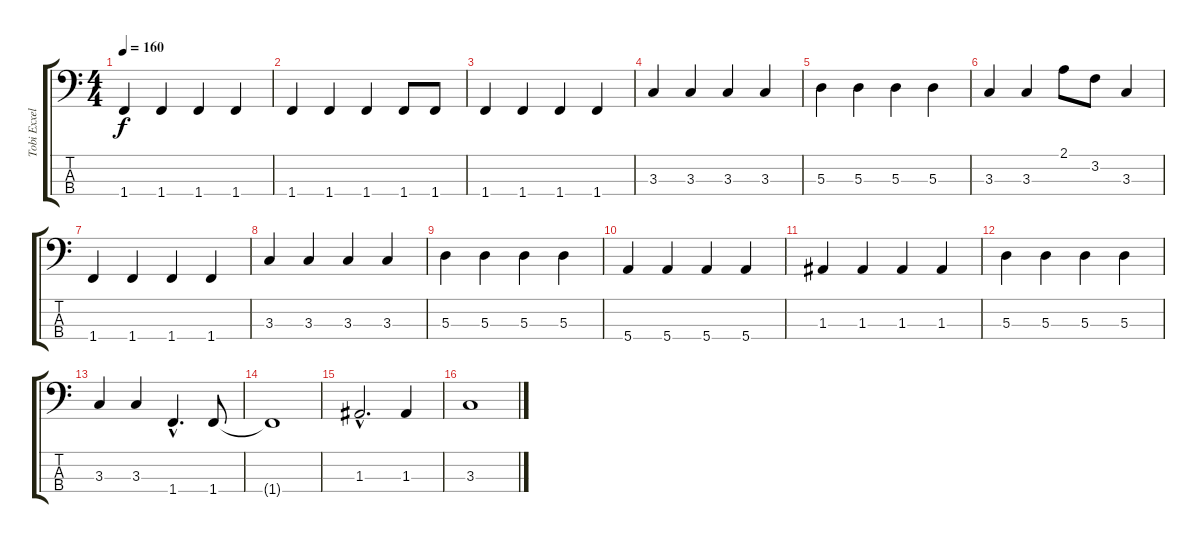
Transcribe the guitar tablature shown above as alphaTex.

\track ("Tobi Exxel" "Tobi Exxel") {instrument electricbasspick}
\staff {score tabs}
\tuning (G2 D2 A1 E1) {hide}
\ts (4 4)
\tempo 160
\clef f4
\ks c
1.4.4{dy f} 1.4.4 1.4.4 1.4.4 |
1.4.4 1.4.4 1.4.4 1.4.8 1.4.8 |
1.4.4 1.4.4 1.4.4 1.4.4 |
3.3.4 3.3.4 3.3.4 3.3.4 |
5.3.4 5.3.4 5.3.4 5.3.4 |
3.3.4 3.3.4 2.1.8 3.2.8 3.3.4 |
1.4.4 1.4.4 1.4.4 1.4.4 |
3.3.4 3.3.4 3.3.4 3.3.4 |
5.3.4 5.3.4 5.3.4 5.3.4 |
5.4.4 5.4.4 5.4.4 5.4.4 |
1.3.4 1.3.4 1.3.4 1.3.4 |
5.3.4 5.3.4 5.3.4 5.3.4 |
3.3.4 3.3.4 1.4{hac}.4{d} 1.4.8 |
1.4{t}.1 |
1.3{hac}.2{d} 1.3.4 |
3.3.1
